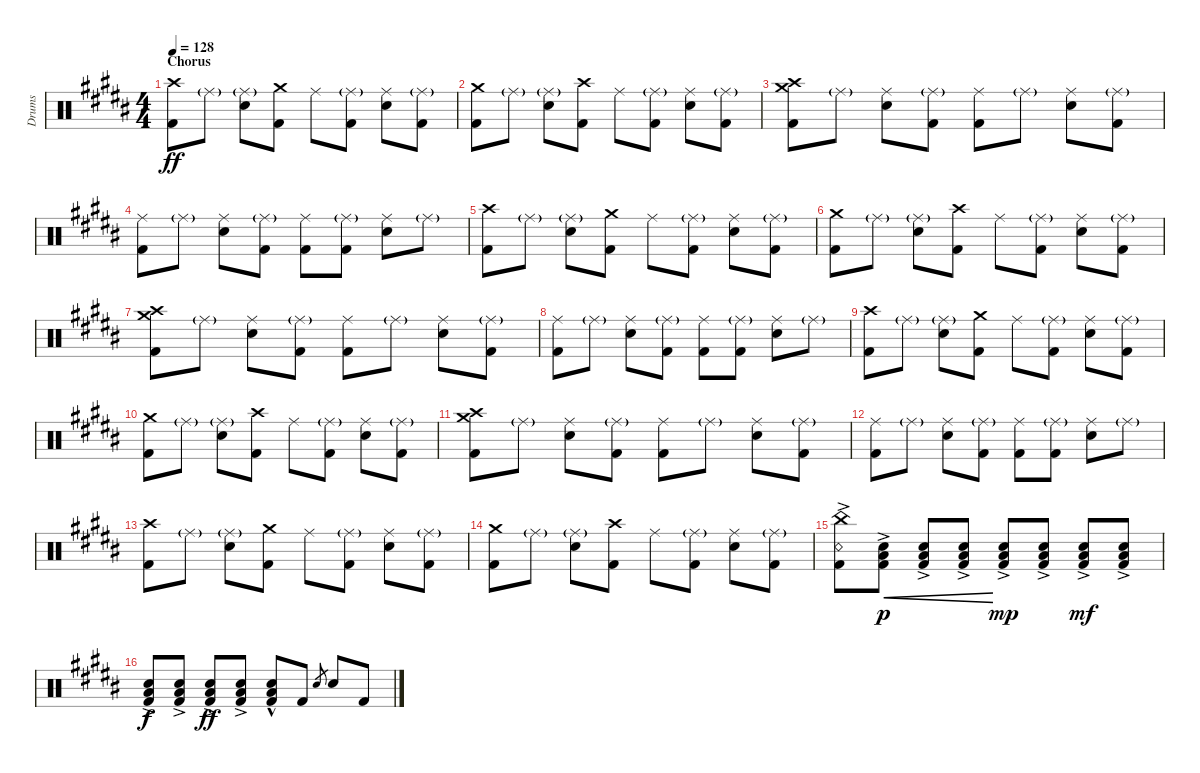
\bracketExtendMode groupsimilarinstruments
\otherSystemsTrackNameOrientation horizontal
\track ("Drumkit" "Drums") {defaultSystemsLayout 4 instrument percussion}
\staff {score}
\articulation defaults
\ts (4 4)
\section ("" "Chorus")
\tempo 128
\clef neutral
\ks b
("Kick (hit) 2"{acc bb} "Crash high (hit)"{acc bb}).8{dy ff} "Ride (middle)"{g acc bb}.8 ("Ride (middle)"{g acc bb} "Snare (hit) 2"{acc bb}).8 ("Kick (hit) 2"{acc bb} "Crash medium (hit)"{acc bb}).8 "Ride (middle)"{acc bb}.8 ("Ride (middle)"{g acc bb} "Kick (hit) 2"{acc bb}).8 ("Ride (middle)"{acc bb} "Snare (hit) 2"{acc bb}).8 ("Ride (middle)"{g acc bb} "Kick (hit) 2"{acc bb}).8 |
("Crash medium (hit)"{acc bb} "Kick (hit) 2"{acc bb}).8 "Ride (middle)"{g acc bb}.8 ("Ride (middle)"{g acc bb} "Snare (hit) 2"{acc bb}).8 ("Crash high (hit)"{acc bb} "Kick (hit) 2"{acc bb}).8 "Ride (middle)"{acc bb}.8 ("Ride (middle)"{g acc bb} "Kick (hit) 2"{acc bb}).8 ("Ride (middle)"{acc bb} "Snare (hit) 2"{acc bb}).8 ("Ride (middle)"{g acc bb} "Kick (hit) 2"{acc bb}).8 |
("Crash medium (hit)"{acc bb} "Kick (hit) 2"{acc bb} "Crash high (hit)"{acc bb}).8 "Ride (middle)"{g acc bb}.8 ("Ride (middle)"{acc bb} "Snare (hit) 2"{acc bb}).8 ("Ride (middle)"{g acc bb} "Kick (hit) 2"{acc bb}).8 ("Ride (middle)"{acc bb} "Kick (hit) 2"{acc bb}).8 "Ride (middle)"{g acc bb}.8 ("Ride (middle)"{acc bb} "Snare (hit) 2"{acc bb}).8 ("Ride (middle)"{g acc bb} "Kick (hit) 2"{acc bb}).8 |
("Ride (middle)"{acc bb} "Kick (hit) 2"{acc bb}).8 "Ride (middle)"{g acc bb}.8 ("Ride (middle)"{acc bb} "Snare (hit) 2"{acc bb}).8 ("Ride (middle)"{g acc bb} "Kick (hit) 2"{acc bb}).8 ("Ride (middle)"{acc bb} "Kick (hit) 2"{acc bb}).8 ("Ride (middle)"{g acc bb} "Kick (hit) 2"{acc bb}).8 ("Ride (middle)"{acc bb} "Snare (hit) 2"{acc bb}).8 "Ride (middle)"{g acc bb}.8 |
("Kick (hit) 2"{acc bb} "Crash high (hit)"{acc bb}).8 "Ride (middle)"{g acc bb}.8 ("Ride (middle)"{g acc bb} "Snare (hit) 2"{acc bb}).8 ("Kick (hit) 2"{acc bb} "Crash medium (hit)"{acc bb}).8 "Ride (middle)"{acc bb}.8 ("Ride (middle)"{g acc bb} "Kick (hit) 2"{acc bb}).8 ("Ride (middle)"{acc bb} "Snare (hit) 2"{acc bb}).8 ("Ride (middle)"{g acc bb} "Kick (hit) 2"{acc bb}).8 |
("Crash medium (hit)"{acc bb} "Kick (hit) 2"{acc bb}).8 "Ride (middle)"{g acc bb}.8 ("Ride (middle)"{g acc bb} "Snare (hit) 2"{acc bb}).8 ("Crash high (hit)"{acc bb} "Kick (hit) 2"{acc bb}).8 "Ride (middle)"{acc bb}.8 ("Ride (middle)"{g acc bb} "Kick (hit) 2"{acc bb}).8 ("Ride (middle)"{acc bb} "Snare (hit) 2"{acc bb}).8 ("Ride (middle)"{g acc bb} "Kick (hit) 2"{acc bb}).8 |
("Crash medium (hit)"{acc bb} "Kick (hit) 2"{acc bb} "Crash high (hit)"{acc bb}).8 "Ride (middle)"{g acc bb}.8 ("Ride (middle)"{acc bb} "Snare (hit) 2"{acc bb}).8 ("Ride (middle)"{g acc bb} "Kick (hit) 2"{acc bb}).8 ("Ride (middle)"{acc bb} "Kick (hit) 2"{acc bb}).8 "Ride (middle)"{g acc bb}.8 ("Ride (middle)"{acc bb} "Snare (hit) 2"{acc bb}).8 ("Ride (middle)"{g acc bb} "Kick (hit) 2"{acc bb}).8 |
("Ride (middle)"{acc bb} "Kick (hit) 2"{acc bb}).8 "Ride (middle)"{g acc bb}.8 ("Ride (middle)"{acc bb} "Snare (hit) 2"{acc bb}).8 ("Ride (middle)"{g acc bb} "Kick (hit) 2"{acc bb}).8 ("Ride (middle)"{acc bb} "Kick (hit) 2"{acc bb}).8 ("Ride (middle)"{g acc bb} "Kick (hit) 2"{acc bb}).8 ("Ride (middle)"{acc bb} "Snare (hit) 2"{acc bb}).8 "Ride (middle)"{g acc bb}.8 |
("Kick (hit) 2"{acc bb} "Crash high (hit)"{acc bb}).8 "Ride (middle)"{g acc bb}.8 ("Ride (middle)"{g acc bb} "Snare (hit) 2"{acc bb}).8 ("Kick (hit) 2"{acc bb} "Crash medium (hit)"{acc bb}).8 "Ride (middle)"{acc bb}.8 ("Ride (middle)"{g acc bb} "Kick (hit) 2"{acc bb}).8 ("Ride (middle)"{acc bb} "Snare (hit) 2"{acc bb}).8 ("Ride (middle)"{g acc bb} "Kick (hit) 2"{acc bb}).8 |
("Crash medium (hit)"{acc bb} "Kick (hit) 2"{acc bb}).8 "Ride (middle)"{g acc bb}.8 ("Ride (middle)"{g acc bb} "Snare (hit) 2"{acc bb}).8 ("Crash high (hit)"{acc bb} "Kick (hit) 2"{acc bb}).8 "Ride (middle)"{acc bb}.8 ("Ride (middle)"{g acc bb} "Kick (hit) 2"{acc bb}).8 ("Ride (middle)"{acc bb} "Snare (hit) 2"{acc bb}).8 ("Ride (middle)"{g acc bb} "Kick (hit) 2"{acc bb}).8 |
("Crash medium (hit)"{acc bb} "Kick (hit) 2"{acc bb} "Crash high (hit)"{acc bb}).8 "Ride (middle)"{g acc bb}.8 ("Ride (middle)"{acc bb} "Snare (hit) 2"{acc bb}).8 ("Ride (middle)"{g acc bb} "Kick (hit) 2"{acc bb}).8 ("Ride (middle)"{acc bb} "Kick (hit) 2"{acc bb}).8 "Ride (middle)"{g acc bb}.8 ("Ride (middle)"{acc bb} "Snare (hit) 2"{acc bb}).8 ("Ride (middle)"{g acc bb} "Kick (hit) 2"{acc bb}).8 |
("Ride (middle)"{acc bb} "Kick (hit) 2"{acc bb}).8 "Ride (middle)"{g acc bb}.8 ("Ride (middle)"{acc bb} "Snare (hit) 2"{acc bb}).8 ("Ride (middle)"{g acc bb} "Kick (hit) 2"{acc bb}).8 ("Ride (middle)"{acc bb} "Kick (hit) 2"{acc bb}).8 ("Ride (middle)"{g acc bb} "Kick (hit) 2"{acc bb}).8 ("Ride (middle)"{acc bb} "Snare (hit) 2"{acc bb}).8 "Ride (middle)"{g acc bb}.8 |
("Kick (hit) 2"{acc bb} "Crash high (hit)"{acc bb}).8 "Ride (middle)"{g acc bb}.8 ("Ride (middle)"{g acc bb} "Snare (hit) 2"{acc bb}).8 ("Kick (hit) 2"{acc bb} "Crash medium (hit)"{acc bb}).8 "Ride (middle)"{acc bb}.8 ("Ride (middle)"{g acc bb} "Kick (hit) 2"{acc bb}).8 ("Ride (middle)"{acc bb} "Snare (hit) 2"{acc bb}).8 ("Ride (middle)"{g acc bb} "Kick (hit) 2"{acc bb}).8 |
("Crash medium (hit)"{acc bb} "Kick (hit) 2"{acc bb}).8 "Ride (middle)"{g acc bb}.8 ("Ride (middle)"{g acc bb} "Snare (hit) 2"{acc bb}).8 ("Crash high (hit)"{acc bb} "Kick (hit) 2"{acc bb}).8 "Ride (middle)"{acc bb}.8 ("Ride (middle)"{g acc bb} "Kick (hit) 2"{acc bb}).8 ("Ride (middle)"{acc bb} "Snare (hit) 2"{acc bb}).8 ("Ride (middle)"{g acc bb} "Kick (hit) 2"{acc bb}).8 |
("Snare (rim shot)"{ac acc bb} "China (hit)"{acc bb} "Kick (hit) 2"{acc bb}).8 ("Low Tom (hit)"{ac acc bb} "Snare (hit) 2"{acc bb} "Kick (hit) 2"{acc bb}).8{cre dy p} ("Low Tom (hit)"{ac acc bb} "Snare (hit) 2"{acc bb} "Kick (hit) 2"{acc bb}).8{cre} ("Low Tom (hit)"{ac acc bb} "Snare (hit) 2"{acc bb} "Kick (hit) 2"{acc bb}).8{cre} ("Low Tom (hit)"{ac acc bb} "Snare (hit) 2"{acc bb} "Kick (hit) 2"{acc bb}).8{dy mp} ("Low Tom (hit)"{ac acc bb} "Snare (hit) 2"{acc bb} "Kick (hit) 2"{acc bb}).8 ("Low Tom (hit)"{ac acc bb} "Snare (hit) 2"{acc bb} "Kick (hit) 2"{acc bb}).8{dy mf} ("Low Tom (hit)"{ac acc bb} "Snare (hit) 2"{acc bb} "Kick (hit) 2"{acc bb}).8 |
("Low Tom (hit)"{ac acc bb} "Snare (hit) 2"{acc bb} "Kick (hit) 2"{acc bb}).8{dy f} ("Low Tom (hit)"{ac acc bb} "Snare (hit) 2"{acc bb} "Kick (hit) 2"{acc bb}).8 ("Low Tom (hit)"{ac acc bb} "Snare (hit) 2"{acc bb} "Kick (hit) 2"{acc bb}).8{dy ff} ("Low Tom (hit)"{ac acc bb} "Snare (hit) 2"{acc bb} "Kick (hit) 2"{acc bb}).8 ("Low Tom (hit)"{hac acc bb} "Snare (hit) 2"{acc bb} "Kick (hit) 2"{acc bb}).8 "Kick (hit) 2"{acc bb}.8 "Snare (hit) 2"{acc bb}.8{gr} "Snare (hit) 2"{acc bb}.8 "Kick (hit) 2"{acc bb}.8
